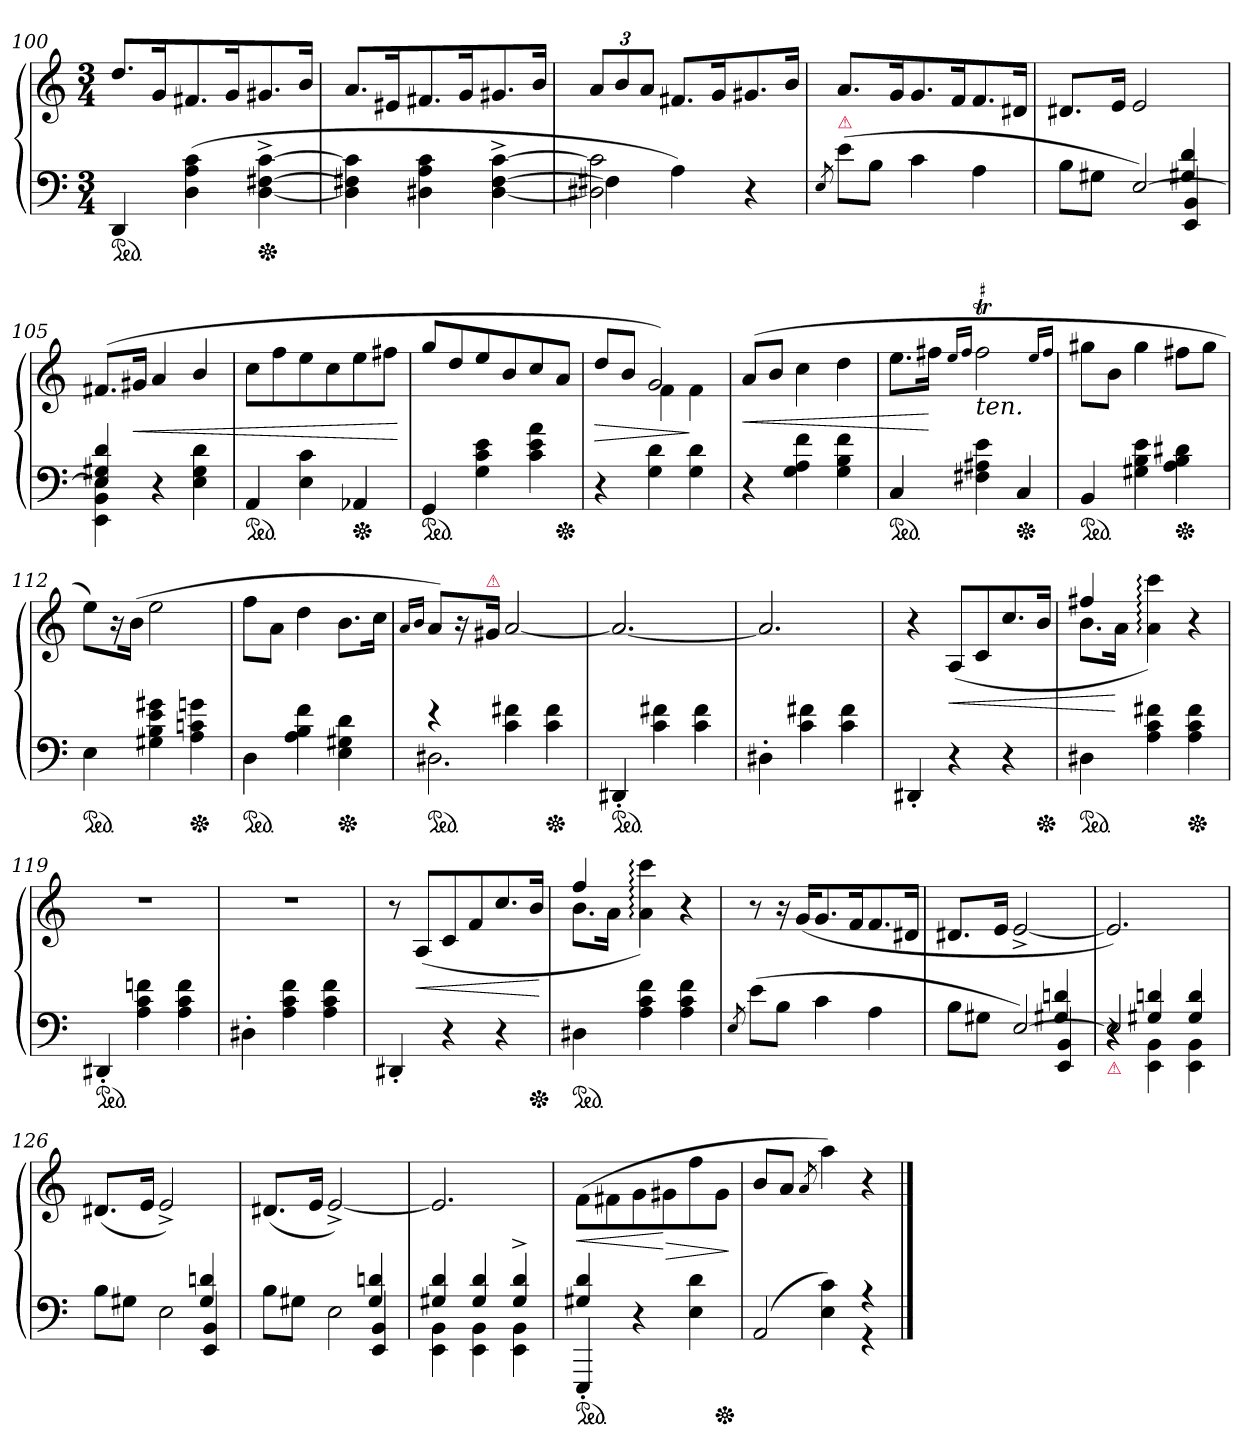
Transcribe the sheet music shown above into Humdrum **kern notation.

**kern	**kern	**dynam
*part1	*part1	*part1
*staff2	*staff1	*staff1/2
*clefF4	*clefG2	*
*k[]	*k[]	*
*M3/4	*M3/4	*
*ped	*	*
=100	=100	=100
4DD	8.ddL	.
.	16gK	.
(>4D 4A 4c	8.f#X	.
.	16gK	.
*Xped	*	*
[4D^< [4F#X^< [4c^<	8.g#X	.
.	16bJk	.
=101	=101	=101
4D] 4F#X] 4c]	8.aL	.
.	16e#XK	.
4D#X 4A 4c	8.f#X	.
.	16gK	.
[4D#^< [4F#^< [4c^<	8.g#X	.
.	16bJk	.
=102	=102	=102
*^	*	*
2D#X]\ 2c]\	4F#X]	12aL	.
.	.	12b	.
.	.	12aJ	.
.	4A)	8.f#XL	.
.	.	16gK	.
4r	4ryy	8.g#X	.
.	.	16bJk	.
*v	*v	*	*
=103	=103	=103
8qE/	.	.
!LO:TX:a:color=crimson:t=⚠	!	!
(>8eL	8.aL	.
8BJ	.	.
.	16gK	.
4c	8.g	.
.	16fK	.
4A	8.f	.
.	16d#XJk	.
=104	=104	=104
*^	*	*
*	*^	*	*
8B\L	2ryy	2ryy	8.d#XL	.
8G#XJ	.	.	.	.
.	.	.	16eJk	.
[2E)	.	.	2e	.
.	4G#X/ 4d/	4EE 4BB	.	.
*	*v	*v	*	*
=105	=105	=105	=105
4E 4G#X 4d	4EE 4BB 4E]	(>8.f#XL	.
.	.	16g#XJk	<
2ryy	4r	4a	.
.	4E 4G# 4d	4b/	.
*v	*v	*	*
=106	=106	=106
*ped	*	*
4AA	8ccL	.
.	8ff	.
4E 4c	8ee	.
.	8cc	.
*Xped	*	*
4AA-X	8ee	.
.	8ff#XJ	.
.	.	[
=107	=107	=107
*ped	*	*
4GG	8gg/L	.
.	8dd	.
4G 4c 4e	8ee	.
.	8b	.
4c\ 4e\ 4a\	8cc/	.
*Xped	*	*
.	8a/J	.
=108	=108	=108
*	*^	*
4r	8dd/L	4ryy	>
.	8bJ	.	.
4G 4d	2g)	4f	.
4G 4d	.	4f	]
*	*v	*v	*
=109	=109	=109
4r	(>8aL	<
.	8bJ	.
4G 4A 4f	4cc	.
4G 4B 4f	4dd	.
=110	=110	=110
*ped	*	*
4C	8.eeL	.
.	16ff#XJk	[
.	16qqee/LL	.
.	16qqff#/JJ	.
!	!LO:TX:b:i:t=ten.	!
!	!LO:TR:acc=#	!
4F#X 4A#X 4e	2ff#T	.
*Xped	*	*
4C	.	.
.	16qqee/LL	.
.	16qqff#/JJ	.
=111	=111	=111
*ped	*	*
4BB	8gg#XL	.
.	8bJ	.
4G#X 4B 4e	4gg#	.
*Xped	*	*
4A 4B 4d#X	8ff#XL	.
.	8gg#J	.
=112	=112	=112
*ped	*	*
4E	8eeL)	.
.	16r	.
.	(>16bJk	.
4G#X 4B 4e 4g#X	2ee	.
*Xped	*	*
4A 4cn 4gn	.	.
=113	=113	=113
*ped	*	*
4D	8ffL	.
.	8aJ	.
4A 4B 4f	4dd	.
*Xped	*	*
4E 4G#X 4d	8.bL	.
.	16ccJk	.
=114	=114	=114
.	16qqa/LL	.
.	16qqb/JJ	.
*^	*	*
*ped	*	*	*
4r	2.D#X	8aL)	.
.	.	16r	.
!	!	!LO:TX:a:color=crimson:t=⚠	!
.	.	16g#XJk	.
4c\ 4f#X\	.	[<2a	.
*Xped	*	*	*
4c\ 4f#\	.	.	.
*v	*v	*	*
=115	=115	=115
*ped	*	*
4DD#X'<	2.a_	.
4c 4f#X	.	.
4c 4f#	.	.
=116	=116	=116
4D#X'>	2.a]	.
4c 4f#X	.	.
4c 4f#	.	.
=117	=117	=117
4DD#X'<	4r	.
4r	(>8AL	<
.	8c	.
4r	8.cc	.
*Xped	*	*
.	16bJk	.
=118	=118	=118
*	*^	*
*ped	*	*	*
4D#X	4ff#X	8.bL	.
.	.	16aJk	[
4A 4c 4f#X	2ryy	4a: 4ccc:)	.
*Xped	*	*	*
4A 4c 4f#	.	4r	.
*	*v	*v	*
=119	=119	=119
*ped	*	*
4DD#X'<	2.rdd	.
4A 4c 4fn	.	.
4A 4c 4f	.	.
=120	=120	=120
4D#X'>	2.rdd	.
4A 4c 4f	.	.
4A 4c 4f	.	.
=121	=121	=121
4DD#X'<	8r	.
.	(>8AL	<
4r	8c	.
.	8f	.
4r	8.cc	.
*Xped	*	*
.	16bJk	.
.	.	[
=122	=122	=122
*	*^	*
*ped	*	*	*
4D#X	4ff	8.bL	.
.	.	16aJk	.
4A 4c 4f	2ryy	4a: 4ccc:)	.
4A 4c 4f	.	4r	.
*	*v	*v	*
=123	=123	=123
8qE/	.	.
(>8eL	8r	.
8BJ	16r	.
.	(>16gKL	.
4c	8.g	.
.	16fK	.
4A	8.f	.
.	16d#XJk	.
=124	=124	=124
*^	*	*
*	*^	*	*
8B\L	2ryy	2ryy	8.d#XL	.
8G#XJ	.	.	.	.
.	.	.	16eJk	.
[2E)	.	.	[2e^<	.
.	4G#X/ 4dn/	4EE 4BB	.	.
=125	=125	=125	=125	=125
!LO:TX:b:i:color=crimson:t=⚠	!	!	!	!
2E/]	4r	4r	2.e])	.
.	4G#X/ 4dn/	4EE\ 4BB\	.	.
4ryy	4G#/ 4d/	4EE\ 4BB\	.	.
=126	=126	=126	=126	=126
8B\L	2ryy	2ryy	(>8.d#XL	.
8G#XJ	.	.	.	.
.	.	.	16eJk	.
2E\	.	.	2e^<)	.
.	4G#/ 4dn/	4EE 4BB	.	.
=127	=127	=127	=127	=127
8B\L	2ryy	2ryy	(>8.d#XL	.
8G#XJ	.	.	.	.
.	.	.	16eJk	.
2E\	.	.	[2e^<)	.
.	4G#/ 4dn/	4EE 4BB	.	.
*	*v	*v	*	*
=128	=128	=128	=128
4G#X 4d	4EE 4BB	2.e]	.
4G# 4d	4EE 4BB	.	.
4G#^> 4d^>	4EE 4BB	.	.
=129	=129	=129	=129
*ped	*	*	*
4G#X 4d	4EEE'</	(>8fL	<
.	.	8f#X	.
4r	2ryy	8g	.
.	.	8g#X	[ >
4E 4d	.	8ff	.
*Xped	*	*	*
.	.	8g#J	.
*v	*v	*	*
.	.	]
=130	=130	=130
*^	*	*
(>2AA	4ryy	8b/L	.
.	.	8aJ	.
.	.	8qa/	.
.	4E 4c)	4aa)	.
4r	4r	4r	.
*v	*v	*	*
==	==	==
*-	*-	*-
